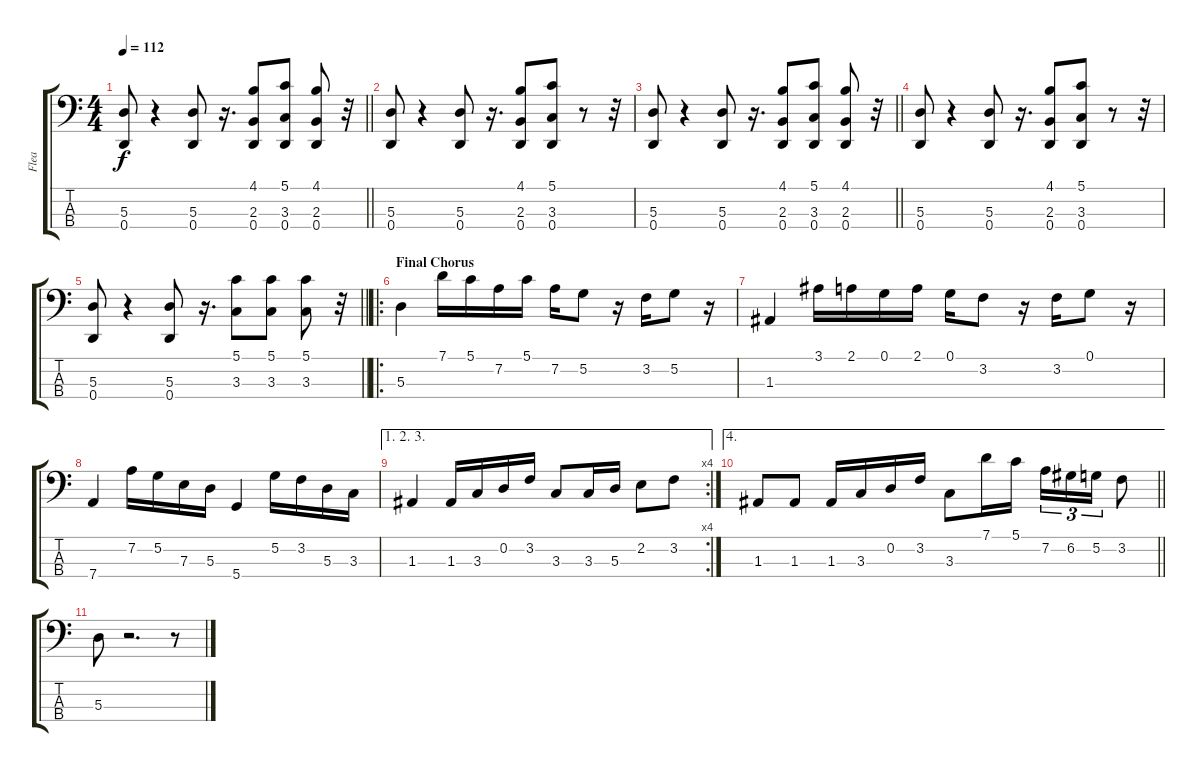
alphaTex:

\track ("Flea" "Flea") {instrument electricbassfinger}
\staff {score tabs}
\tuning (G2 D2 A1 D1) {hide}
\ts (4 4)
\tempo 112
\clef f4
\barLineRight lightlight
\ks c
(5.3 0.4).8{dy f} r.4 (5.3 0.4).8 r.16{d} (4.1 2.3 0.4).8 (5.1 3.3 0.4).8 (4.1 2.3 0.4).8 r.32 |
(5.3 0.4).8 r.4 (5.3 0.4).8 r.16{d} (4.1 2.3 0.4).8 (5.1 3.3 0.4).8 r.8 r.32 |
\barLineRight lightlight
(5.3 0.4).8 r.4 (5.3 0.4).8 r.16{d} (4.1 2.3 0.4).8 (5.1 3.3 0.4).8 (4.1 2.3 0.4).8 r.32 |
(5.3 0.4).8 r.4 (5.3 0.4).8 r.16{d} (4.1 2.3 0.4).8 (5.1 3.3 0.4).8 r.8 r.32 |
\barLineRight lightlight
(5.3 0.4).8 r.4 (5.3 0.4).8 r.16{d} (5.1 3.3).8 (5.1 3.3).8 (5.1 3.3).8 r.32 |
\ro
\section ("" "Final Chorus")
5.3.4 7.1.16 5.1.16 7.2.16 5.1.16 7.2.16 5.2.8 r.16 3.2.16 5.2.8 r.16 |
1.3.4 3.1.16 2.1.16 0.1.16 2.1.16 0.1.16 3.2.8 r.16 3.2.16 0.1.8 r.16 |
7.4.4 7.2.16 5.2.16 7.3.16 5.3.16 5.4.4 5.2.16 3.2.16 5.3.16 3.3.16 |
\ae (1 2 3)
\rc 4
1.3.4 1.3.16 3.3.16 0.2.16 3.2.16 3.3.8 3.3.16 5.3.16 2.2.8 3.2.8 |
\ae 4
\barLineRight lightlight
1.3.8 1.3.8 1.3.16 3.3.16 0.2.16 3.2.16 3.3.8 7.1.16 5.1.16 7.2.16{tu (3 2)} 6.2.16{tu (3 2)} 5.2.16{tu (3 2)} 3.2.8 |
5.3.8 r.2{d} r.8
